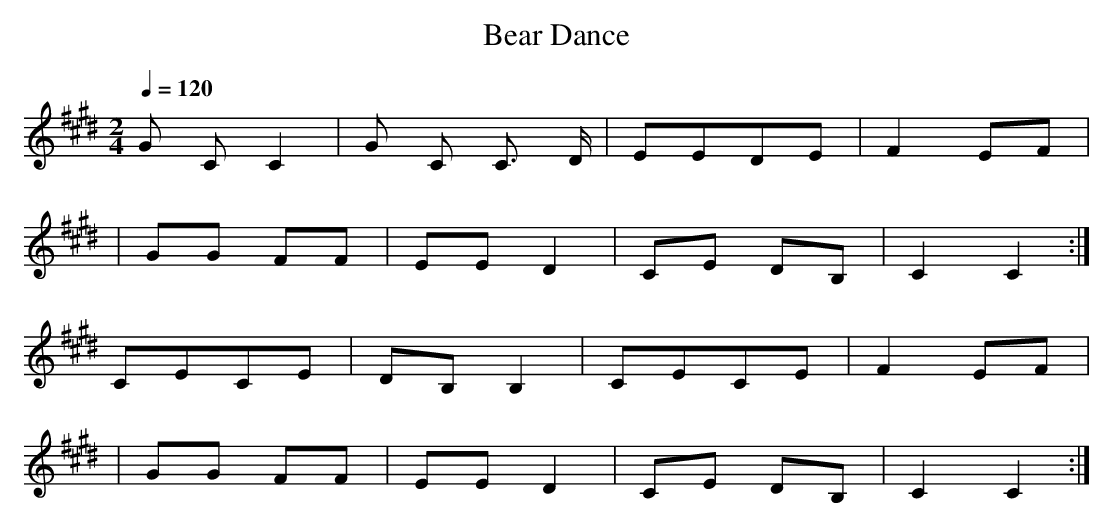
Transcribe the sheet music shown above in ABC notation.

X:1
T:Bear Dance
M:2/4
L:1/16
Q:1/4=120
K:C#m
G2 C2 C4| G2 C2 C3 D| E2E2D2E2| F4E2F2|
| G2G2 F2F2| E2E2 D4| C2E2 D2B,2| C4 C4:|
C2E2C2E2| D2B,2B,4| C2E2C2E2| F4E2F2|
| G2G2 F2F2| E2E2 D4| C2E2 D2B,2| C4 C4:|
